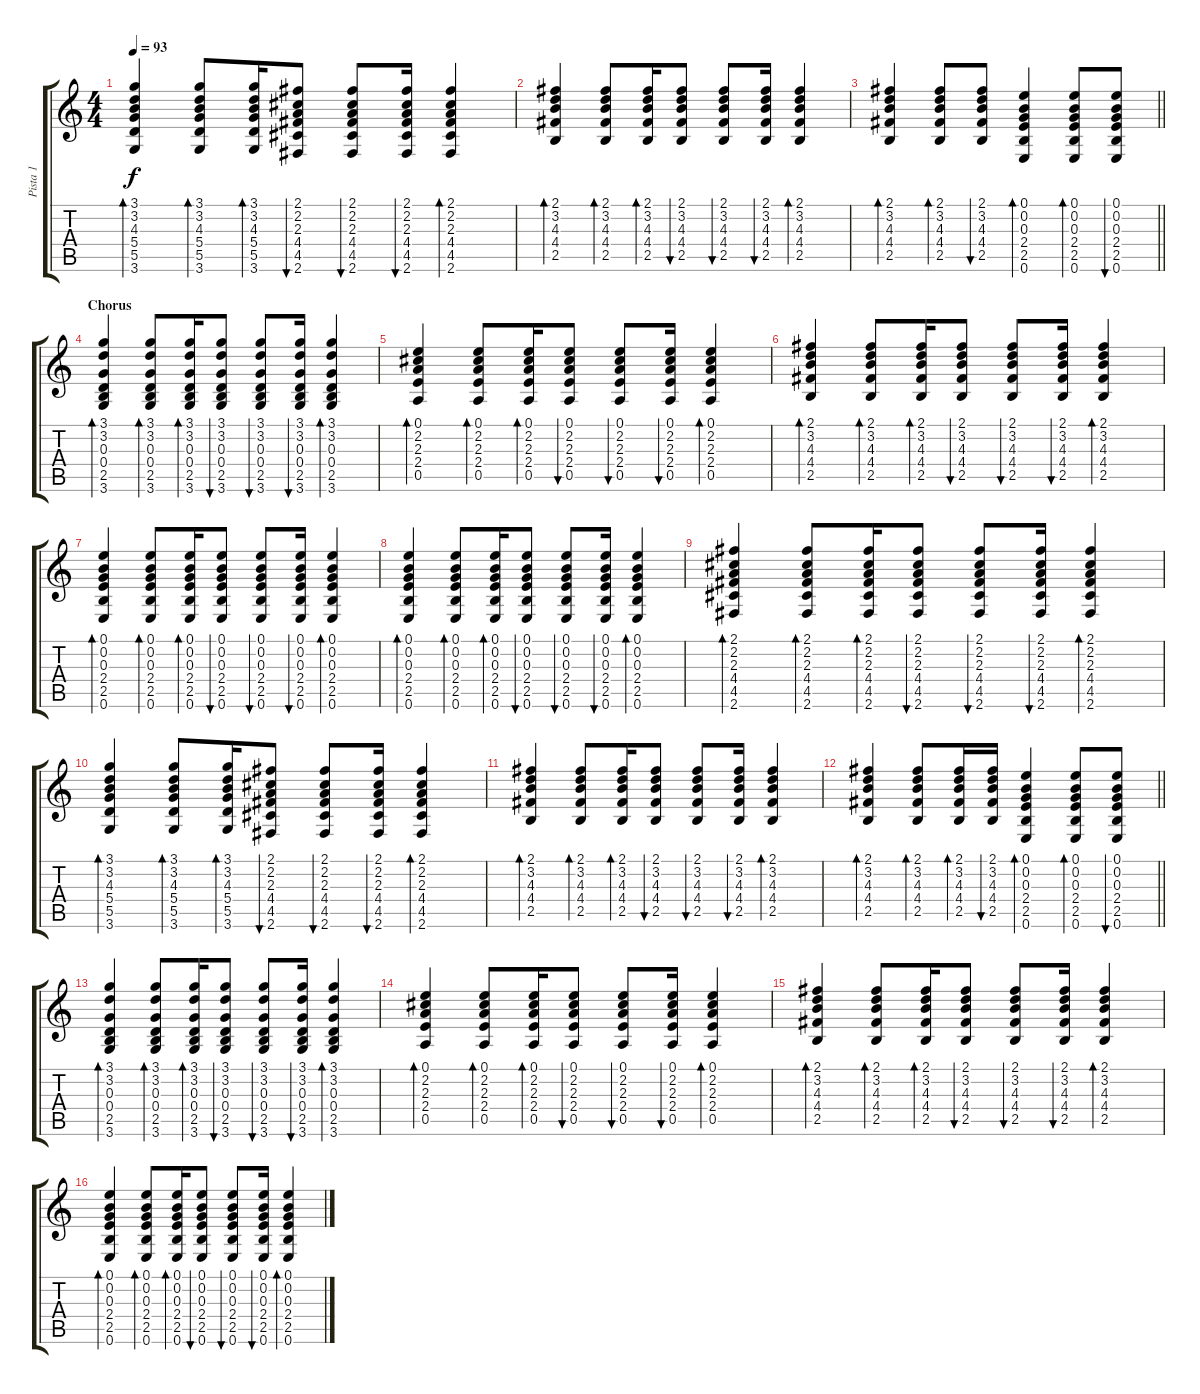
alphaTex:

\track ("Pista 1" "Pista 1") {instrument acousticguitarsteel}
\staff {score tabs}
\tuning (E4 B3 G3 D3 A2 E2) {hide}
\ts (4 4)
\tempo 93
\clef g2
\ks c
(3.1 3.2 4.3 5.4 5.5 3.6).4{bd 60 dy f} (3.1 3.2 4.3 5.4 5.5 3.6).8{bd 60} (3.1 3.2 4.3 5.4 5.5 3.6).16{bd 60} (2.1 2.2 2.3 4.4 4.5 2.6).8{bu 60} (2.1 2.2 2.3 4.4 4.5 2.6).8{bu 60} (2.1 2.2 2.3 4.4 4.5 2.6).16{bu 60} (2.1 2.2 2.3 4.4 4.5 2.6).4{bd 60} |
(2.1 3.2 4.3 4.4 2.5).4{bd 60} (2.1 3.2 4.3 4.4 2.5).8{bd 60} (2.1 3.2 4.3 4.4 2.5).16{bd 60} (2.1 3.2 4.3 4.4 2.5).8{bu 60} (2.1 3.2 4.3 4.4 2.5).8{bu 60} (2.1 3.2 4.3 4.4 2.5).16{bu 60} (2.1 3.2 4.3 4.4 2.5).4{bd 60} |
\barLineRight lightlight
(2.1 3.2 4.3 4.4 2.5).4{bd 60} (2.1 3.2 4.3 4.4 2.5).8{bd 60} (2.1 3.2 4.3 4.4 2.5).8{bu 60} (0.1 0.2 0.3 2.4 2.5 0.6).4{bd 60} (0.1 0.2 0.3 2.4 2.5 0.6).8{bd 60} (0.1 0.2 0.3 2.4 2.5 0.6).8{bu 60} |
\section ("" "Chorus")
(3.1 3.2 0.3 0.4 2.5 3.6).4{bd 60} (3.1 3.2 0.3 0.4 2.5 3.6).8{bd 60} (3.1 3.2 0.3 0.4 2.5 3.6).16{bd 60} (3.1 3.2 0.3 0.4 2.5 3.6).8{bu 60} (3.1 3.2 0.3 0.4 2.5 3.6).8{bu 60} (3.1 3.2 0.3 0.4 2.5 3.6).16{bu 60} (3.1 3.2 0.3 0.4 2.5 3.6).4{bd 60} |
(0.1 2.2 2.3 2.4 0.5).4{bd 60} (0.1 2.2 2.3 2.4 0.5).8{bd 60} (0.1 2.2 2.3 2.4 0.5).16{bd 60} (0.1 2.2 2.3 2.4 0.5).8{bu 60} (0.1 2.2 2.3 2.4 0.5).8{bu 60} (0.1 2.2 2.3 2.4 0.5).16{bu 60} (0.1 2.2 2.3 2.4 0.5).4{bd 60} |
(2.1 3.2 4.3 4.4 2.5).4{bd 60} (2.1 3.2 4.3 4.4 2.5).8{bd 60} (2.1 3.2 4.3 4.4 2.5).16{bd 60} (2.1 3.2 4.3 4.4 2.5).8{bu 60} (2.1 3.2 4.3 4.4 2.5).8{bu 60} (2.1 3.2 4.3 4.4 2.5).16{bu 60} (2.1 3.2 4.3 4.4 2.5).4{bd 60} |
(0.1 0.2 0.3 2.4 2.5 0.6).4{bd 60} (0.1 0.2 0.3 2.4 2.5 0.6).8{bd 60} (0.1 0.2 0.3 2.4 2.5 0.6).16{bd 60} (0.1 0.2 0.3 2.4 2.5 0.6).8{bu 60} (0.1 0.2 0.3 2.4 2.5 0.6).8{bu 60} (0.1 0.2 0.3 2.4 2.5 0.6).16{bu 60} (0.1 0.2 0.3 2.4 2.5 0.6).4{bd 60} |
(0.1 0.2 0.3 2.4 2.5 0.6).4{bd 60} (0.1 0.2 0.3 2.4 2.5 0.6).8{bd 60} (0.1 0.2 0.3 2.4 2.5 0.6).16{bd 60} (0.1 0.2 0.3 2.4 2.5 0.6).8{bu 60} (0.1 0.2 0.3 2.4 2.5 0.6).8{bu 60} (0.1 0.2 0.3 2.4 2.5 0.6).16{bu 60} (0.1 0.2 0.3 2.4 2.5 0.6).4{bd 60} |
(2.1 2.2 2.3 4.4 4.5 2.6).4{bd 60} (2.1 2.2 2.3 4.4 4.5 2.6).8{bd 60} (2.1 2.2 2.3 4.4 4.5 2.6).16{bd 60} (2.1 2.2 2.3 4.4 4.5 2.6).8{bu 60} (2.1 2.2 2.3 4.4 4.5 2.6).8{bu 60} (2.1 2.2 2.3 4.4 4.5 2.6).16{bu 60} (2.1 2.2 2.3 4.4 4.5 2.6).4{bd 60} |
(3.1 3.2 4.3 5.4 5.5 3.6).4{bd 60} (3.1 3.2 4.3 5.4 5.5 3.6).8{bd 60} (3.1 3.2 4.3 5.4 5.5 3.6).16{bd 60} (2.1 2.2 2.3 4.4 4.5 2.6).8{bu 60} (2.1 2.2 2.3 4.4 4.5 2.6).8{bu 60} (2.1 2.2 2.3 4.4 4.5 2.6).16{bu 60} (2.1 2.2 2.3 4.4 4.5 2.6).4{bd 60} |
(2.1 3.2 4.3 4.4 2.5).4{bd 60} (2.1 3.2 4.3 4.4 2.5).8{bd 60} (2.1 3.2 4.3 4.4 2.5).16{bd 60} (2.1 3.2 4.3 4.4 2.5).8{bu 60} (2.1 3.2 4.3 4.4 2.5).8{bu 60} (2.1 3.2 4.3 4.4 2.5).16{bu 60} (2.1 3.2 4.3 4.4 2.5).4{bd 60} |
\barLineRight lightlight
(2.1 3.2 4.3 4.4 2.5).4{bd 60} (2.1 3.2 4.3 4.4 2.5).8{bd 60} (2.1 3.2 4.3 4.4 2.5).16{bd 60} (2.1 3.2 4.3 4.4 2.5).16{bu 60} (0.1 0.2 0.3 2.4 2.5 0.6).4{bd 60} (0.1 0.2 0.3 2.4 2.5 0.6).8{bd 60} (0.1 0.2 0.3 2.4 2.5 0.6).8{bu 60} |
(3.1 3.2 0.3 0.4 2.5 3.6).4{bd 60} (3.1 3.2 0.3 0.4 2.5 3.6).8{bd 60} (3.1 3.2 0.3 0.4 2.5 3.6).16{bd 60} (3.1 3.2 0.3 0.4 2.5 3.6).8{bu 60} (3.1 3.2 0.3 0.4 2.5 3.6).8{bu 60} (3.1 3.2 0.3 0.4 2.5 3.6).16{bu 60} (3.1 3.2 0.3 0.4 2.5 3.6).4{bd 60} |
(0.1 2.2 2.3 2.4 0.5).4{bd 60} (0.1 2.2 2.3 2.4 0.5).8{bd 60} (0.1 2.2 2.3 2.4 0.5).16{bd 60} (0.1 2.2 2.3 2.4 0.5).8{bu 60} (0.1 2.2 2.3 2.4 0.5).8{bu 60} (0.1 2.2 2.3 2.4 0.5).16{bu 60} (0.1 2.2 2.3 2.4 0.5).4{bd 60} |
(2.1 3.2 4.3 4.4 2.5).4{bd 60} (2.1 3.2 4.3 4.4 2.5).8{bd 60} (2.1 3.2 4.3 4.4 2.5).16{bd 60} (2.1 3.2 4.3 4.4 2.5).8{bu 60} (2.1 3.2 4.3 4.4 2.5).8{bu 60} (2.1 3.2 4.3 4.4 2.5).16{bu 60} (2.1 3.2 4.3 4.4 2.5).4{bd 60} |
(0.1 0.2 0.3 2.4 2.5 0.6).4{bd 60} (0.1 0.2 0.3 2.4 2.5 0.6).8{bd 60} (0.1 0.2 0.3 2.4 2.5 0.6).16{bd 60} (0.1 0.2 0.3 2.4 2.5 0.6).8{bu 60} (0.1 0.2 0.3 2.4 2.5 0.6).8{bu 60} (0.1 0.2 0.3 2.4 2.5 0.6).16{bu 60} (0.1 0.2 0.3 2.4 2.5 0.6).4{bd 60}
